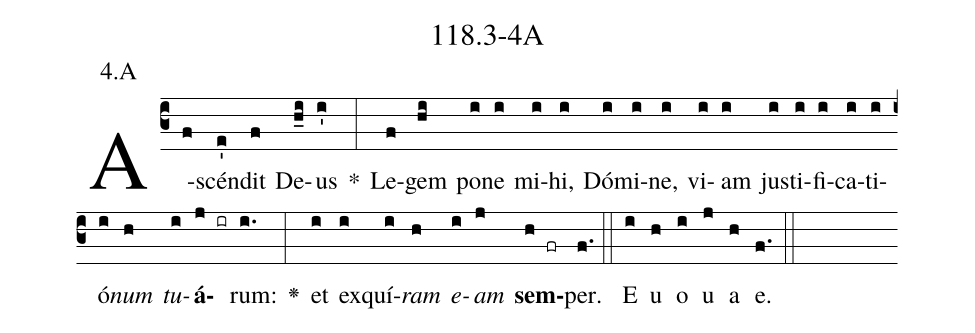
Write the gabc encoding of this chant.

name: 118.3-4A;
annotation: 4.A;
%%
(c3) A(f)scén(e')dit(f) De(h_i)us(i') *(:) Le(f)gem(hi) po(i)ne(i) mi(i)hi,(i) Dó(i)mi(i)ne,(i) vi(i)am(i) jus(i)ti(i)fi(i)ca(i)ti(i)ó(i)<i>num</i>(h) <i>tu</i>(i)<b>á</b>(j ir)rum:(i.) <v>\greheightstar</v>(:) et(i) ex(i)quí(i)<i>ram</i>(h) <i>e</i>(i)<i>am</i>(j) <b>sem</b>(h fr)per.(f.) (::) E(i) u(h) o(i) u(j) a(h) e.(f.) (::)
